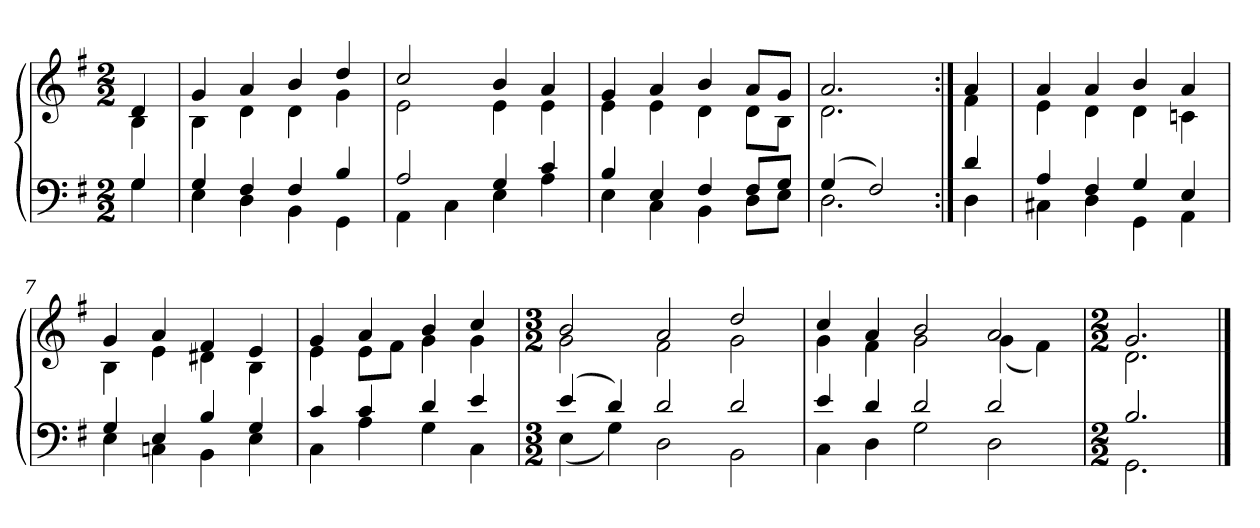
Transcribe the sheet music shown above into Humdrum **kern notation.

**kern	**kern
*part1	*part1
*staff2	*staff1
*clefF4	*clefG2
*k[f#]	*k[f#]
*G:	*G:
*M2/2	*M2/2
=	=
*^	*^
4G	4G	4d	4B
=1	=1	=1	=1
4G	4E	4g	4B
4F#	4D	4a	4d
4F#	4BB	4b	4d
4B	4GG	4dd	4g
=2	=2	=2	=2
2A	4AA	2cc	2e
.	4C	.	.
4G	4E	4b	4e
4c	4A	4a	4e
=3	=3	=3	=3
4B	4E	4g	4e
4E	4C	4a	4e
4F#	4BB	4b	4d
8F#L	8DL	8aL	8dL
8GJ	8EJ	8gJ	8BJ
=4	=4	=4	=4
(4G	2.D	2.a	2.d
2F#)	.	.	.
=5:|!	=5:|!	=5:|!	=5:|!
4d	4D	4a	4f#
=6	=6	=6	=6
4A	4C#X	4a	4e
4F#	4D	4a	4d
4G	4GG	4b	4d
4E	4AA	4a	4cn
=7	=7	=7	=7
4G	4E	4g	4B
4E	4Cn	4a	4e
4B	4BB	4f#	4d#X
4G	4E	4e	4B
=8	=8	=8	=8
4c	4C	4g	4e
4c	4A	4a	8eL
.	.	.	8f#J
4d	4G	4b	4g
4e	4C	4cc	4g
=9	=9	=9	=9
*M3/2	*	*M3/2	*
(4e	(4E	2b	2g
4d)	4G)	.	.
2d	2D	2a	2f#
2d	2BB	2dd	2g
=10	=10	=10	=10
4e	4C	4cc	4g
4d	4D	4a	4f#
2d	2G	2b	2g
2d	2D	2a	(4g
.	.	.	4f#)
=11	=11	=11	=11
*M2/2	*	*M2/2	*
2.B	2.GG	2.g	2.d
*v	*v	*	*
*	*v	*v
==	==
*-	*-
